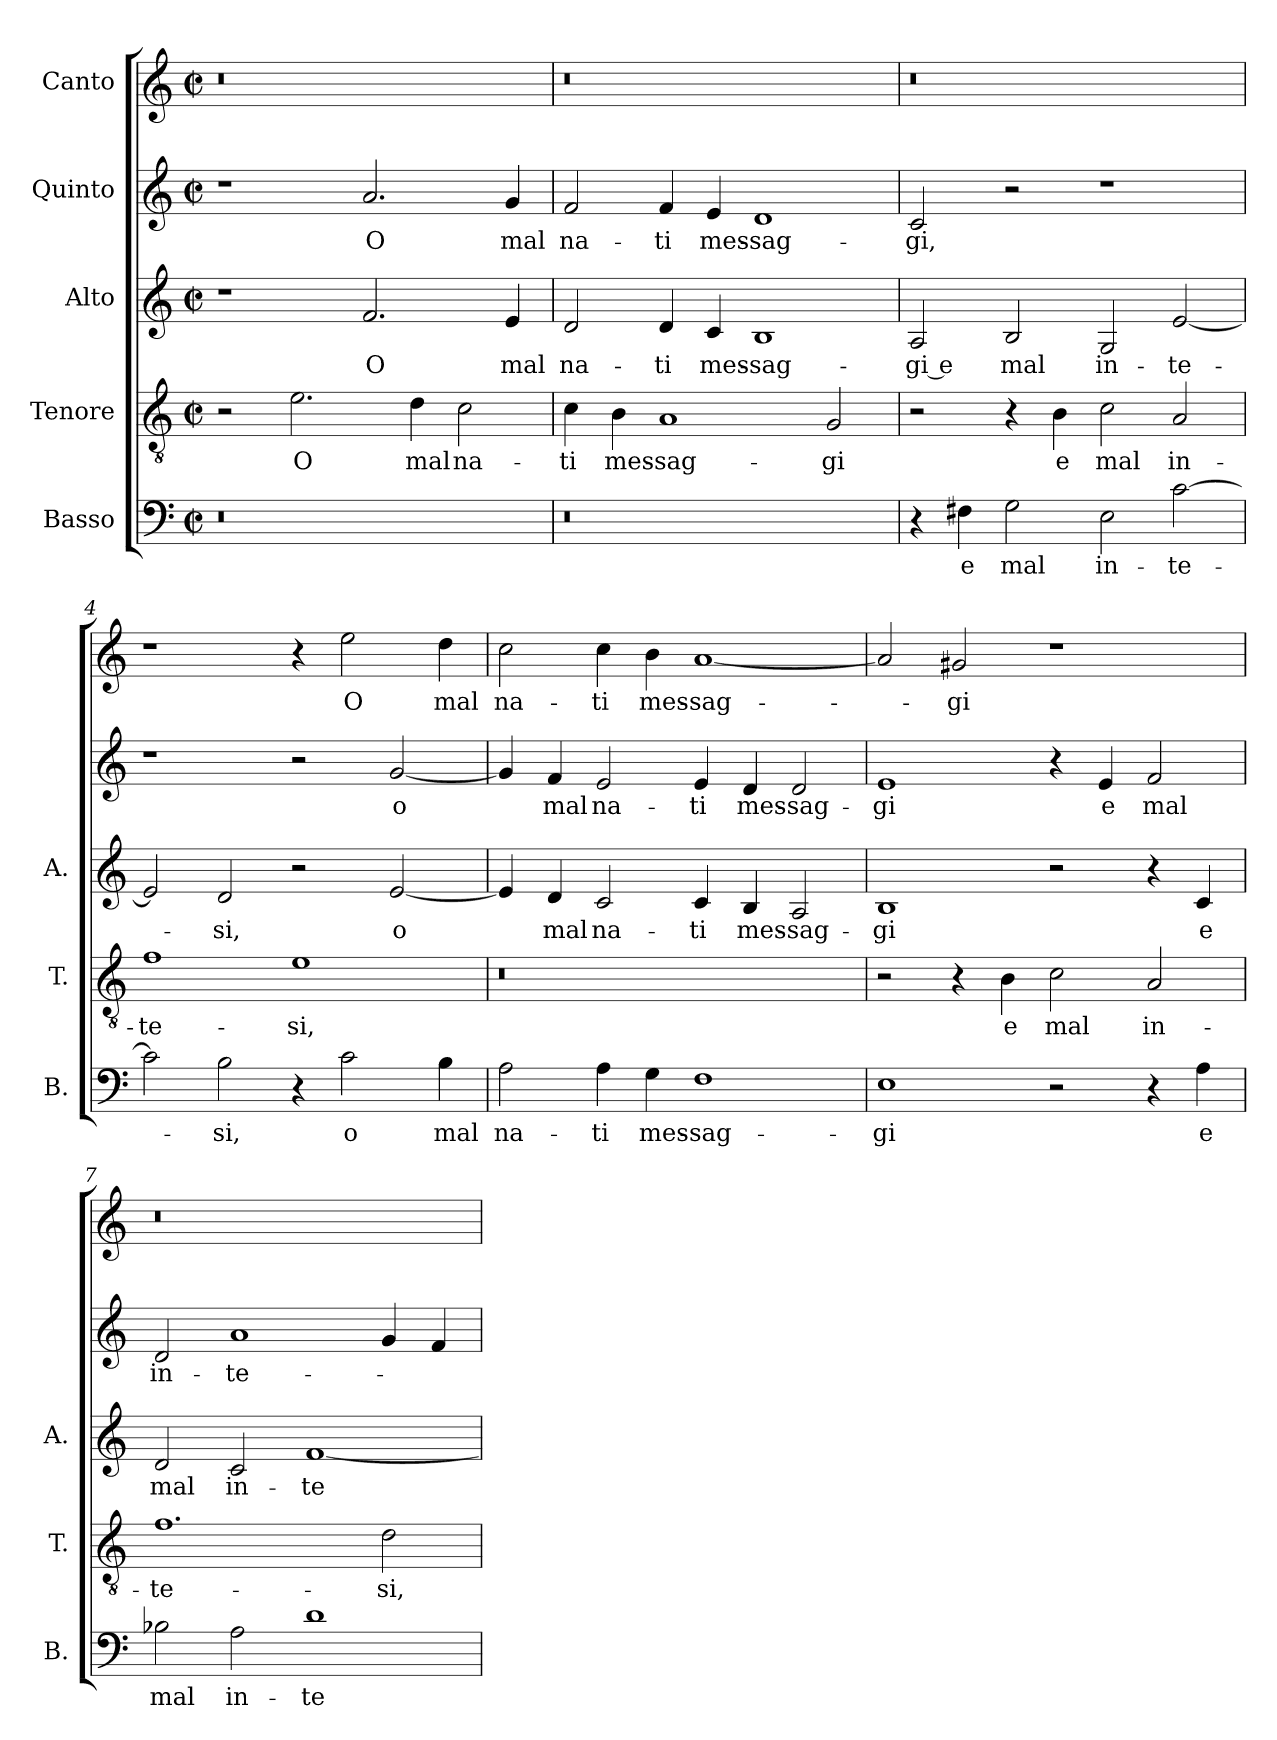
**kern	**text	**kern	**text	**kern	**text	**kern	**text	**kern	**text
*part5	*part5	*part4	*part4	*part3	*part3	*part2	*part2	*part1	*part1
*staff5	*staff5	*staff4	*staff4	*staff3	*staff3	*staff2	*staff2	*staff1	*staff1
*I"Basso	*	*I"Tenore	*	*I"Alto	*	*I"Quinto	*	*I"Canto	*
*I'B.	*	*I'T.	*	*I'A.	*	*	*	*	*
*clefF4	*	*clefGv2	*	*clefG2	*	*clefG2	*	*clefG2	*
*k[]	*	*k[]	*	*k[]	*	*k[]	*	*k[]	*
*C:	*	*C:	*	*C:	*	*C:	*	*C:	*
*M2/2	*	*M2/2	*	*M2/2	*	*M2/2	*	*M2/2	*
*met(c|)	*	*met(c|)	*	*met(c|)	*	*met(c|)	*	*met(c|)	*
=1	=1	=1	=1	=1	=1	=1	=1	=1	=1
!LO:N:vis=0	!	!	!	!	!	!	!	!LO:N:vis=0	!
1r	.	2r	.	1r	.	1r	.	1r	.
.	.	2.e\	O	.	.	.	.	.	.
1ryy	.	.	.	2.f/	O	2.a/	O	1ryy	.
.	.	4d\	mal	.	.	.	.	.	.
.	.	2c\	na-	.	.	.	.	.	.
.	.	.	.	4e/	mal	4g/	mal	.	.
=2	=2	=2	=2	=2	=2	=2	=2	=2	=2
!LO:N:vis=0	!	!	!	!	!	!	!	!LO:N:vis=0	!
1r	.	4c\	-ti	2d/	na-	2f/	na-	1r	.
.	.	4B\	mes-	.	.	.	.	.	.
.	.	1A/	-sag-	4d/	-ti	4f/	-ti	.	.
.	.	.	.	4c/	mes-	4e/	mes-	.	.
1ryy	.	.	.	1B/	-sag-	1d/	-sag-	1ryy	.
.	.	2G/	-gi	.	.	.	.	.	.
=3	=3	=3	=3	=3	=3	=3	=3	=3	=3
!	!	!	!	!	!	!	!	!LO:N:vis=0	!
4r	.	2r	.	2A/	-gi e	2c/	-gi,	1r	.
4F#X\	e	.	.	.	.	.	.	.	.
2G\	mal	4r	.	2B/	mal	2r	.	.	.
.	.	4B\	e	.	.	.	.	.	.
2E\	in-	2c\	mal	2G/	in-	1r	.	1ryy	.
[2c\	-te-	2A/	in-	[2e/	-te-	.	.	.	.
=4	=4	=4	=4	=4	=4	=4	=4	=4	=4
2c\]	.	1f\	-te-	2e/]	.	1r	.	1r	.
2B\	-si,	.	.	2d/	-si,	.	.	.	.
4r	.	1e\	-si,	2r	.	2r	.	4r	.
2c\	o	.	.	.	.	.	.	2ee\	O
.	.	.	.	[2e/	o	[2g/	o	.	.
4B\	mal	.	.	.	.	.	.	4dd\	mal
=5	=5	=5	=5	=5	=5	=5	=5	=5	=5
!	!	!LO:N:vis=0	!	!	!	!	!	!	!
2A\	na-	1r	.	4e/]	.	4g/]	.	2cc\	na-
.	.	.	.	4d/	mal	4f/	mal	.	.
4A\	-ti	.	.	2c/	na-	2e/	na-	4cc\	-ti
4G\	mes-	.	.	.	.	.	.	4b\	mes-
1F\	-sag-	1ryy	.	4c/	-ti	4e/	-ti	[1a/	-sag-
.	.	.	.	4B/	mes-	4d/	mes-	.	.
.	.	.	.	2A/	-sag-	2d/	-sag-	.	.
=6	=6	=6	=6	=6	=6	=6	=6	=6	=6
1E\	-gi	2r	.	1B/	-gi	1e/	-gi	2a/]	.
.	.	4r	.	.	.	.	.	2g#X/	-gi
.	.	4B\	e	.	.	.	.	.	.
2r	.	2c\	mal	2r	.	4r	.	1r	.
.	.	.	.	.	.	4e/	e	.	.
4r	.	2A/	in-	4r	.	2f/	mal	.	.
4A\	e	.	.	4c/	e	.	.	.	.
=7	=7	=7	=7	=7	=7	=7	=7	=7	=7
!	!	!	!	!	!	!	!	!LO:N:vis=0	!
2B-X\	mal	1.f\	-te-	2d/	mal	2d/	in-	1r	.
2A\	in-	.	.	2c/	in-	1a/	-te-	.	.
1d\	-te-	.	.	[1f/	-te-	.	.	1ryy	.
.	.	2d\	-si,	.	.	4g/	.	.	.
.	.	.	.	.	.	4f/	.	.	.
=	=	=	=	=	=	=	=	=	=
*-	*-	*-	*-	*-	*-	*-	*-	*-	*-
